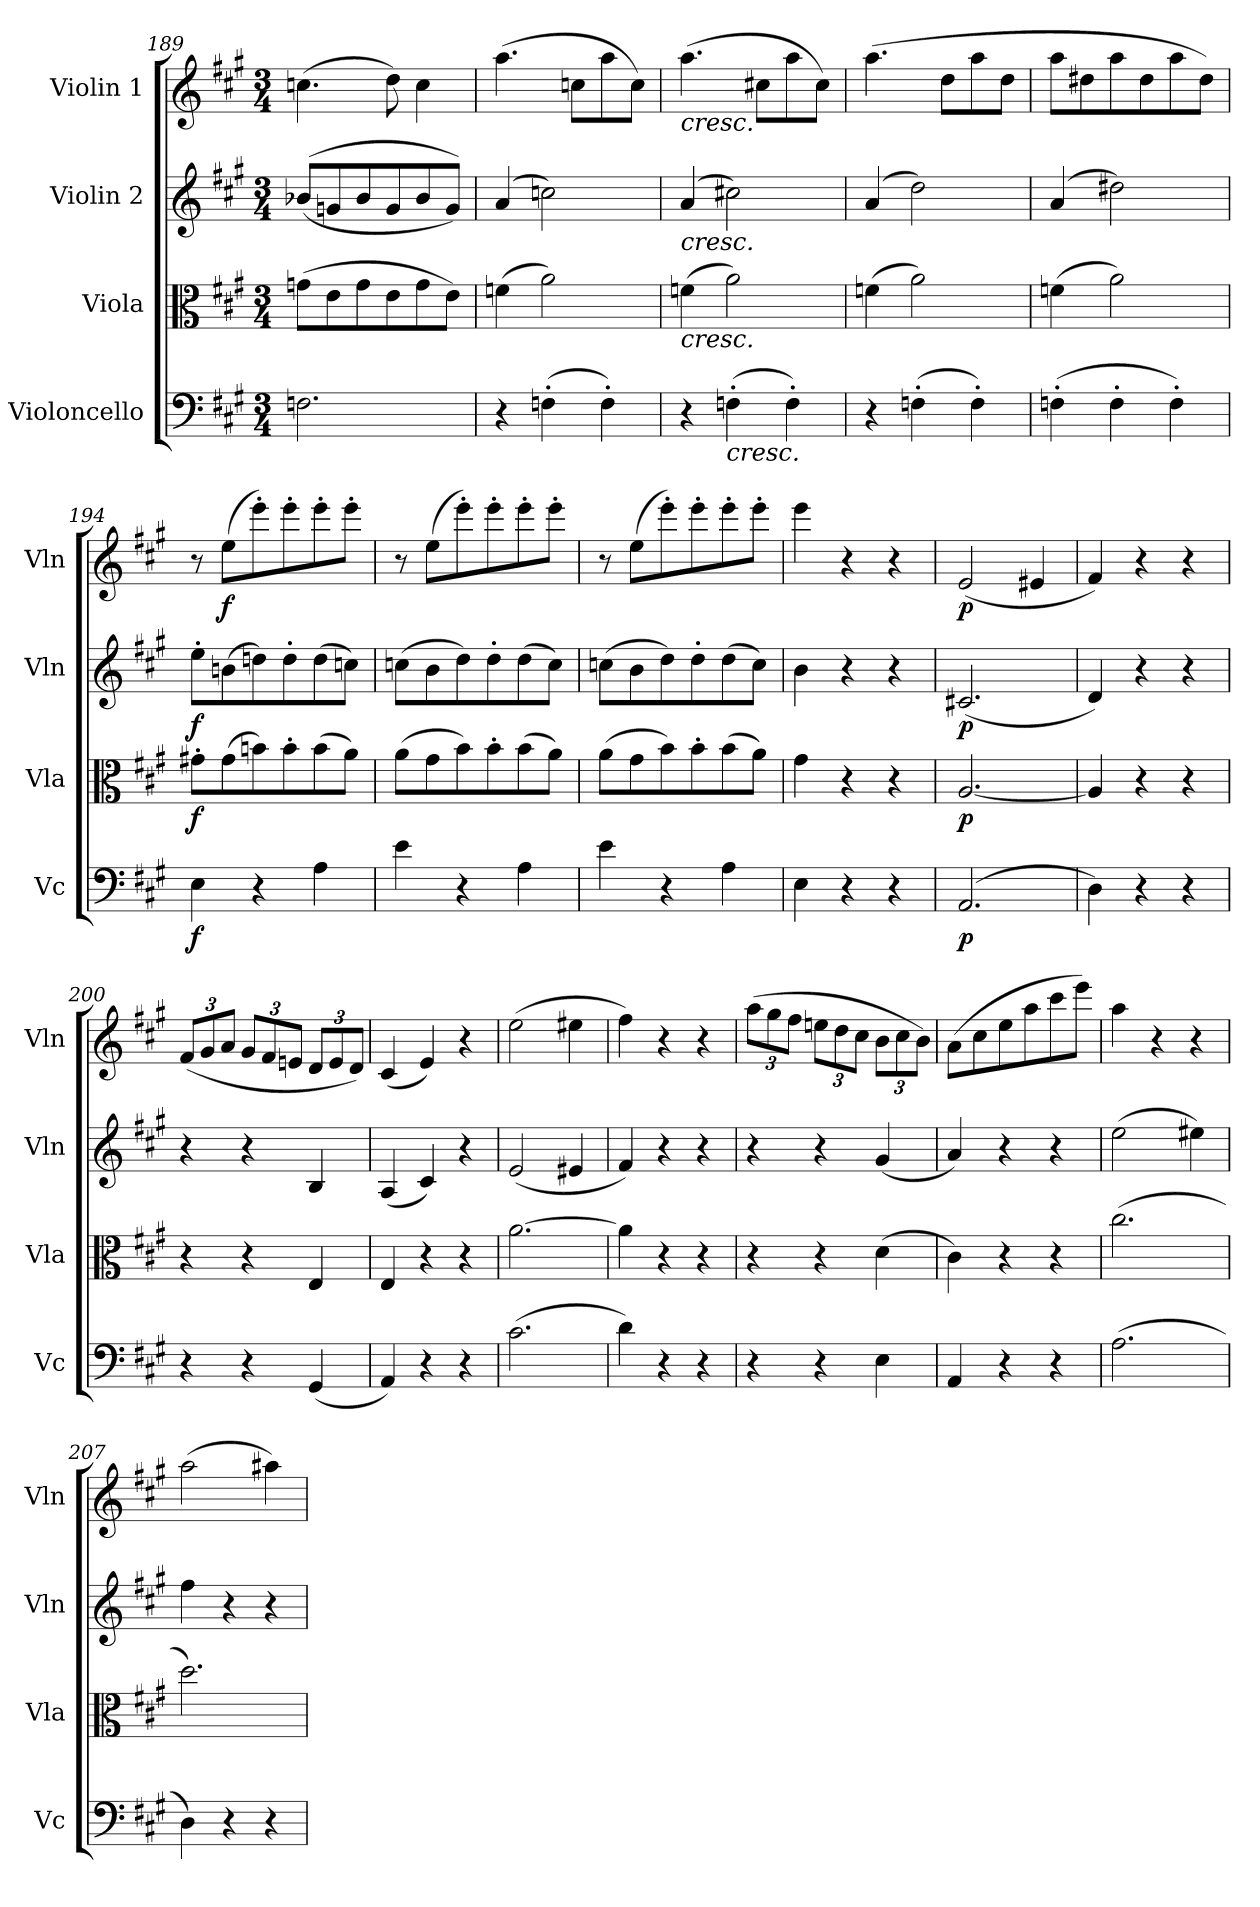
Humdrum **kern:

**kern	**dynam	**kern	**dynam	**kern	**dynam	**kern	**dynam
*part4	*part4	*part3	*part3	*part2	*part2	*part1	*part1
*staff4	*staff4	*staff3	*staff3	*staff2	*staff2	*staff1	*staff1
*I"Violoncello	*	*I"Viola	*	*I"Violin 2	*	*I"Violin 1	*
*I'Vc	*	*I'Vla	*	*I'Vln	*	*I'Vln	*
*clefF4	*	*clefC3	*	*clefG2	*	*clefG2	*
*k[f#c#g#]	*	*k[f#c#g#]	*	*k[f#c#g#]	*	*k[f#c#g#]	*
*M3/4	*	*M3/4	*	*M3/4	*	*M3/4	*
=189	=189	=189	=189	=189	=189	=189	=189
2.Fn\	.	(>8gn\L	.	(<(<8b-X/L	.	(>4.ccn\	.
.	.	8e\	.	8gn/	.	.	.
.	.	8g\	.	8b-/	.	.	.
.	.	8e\	.	8g/	.	8dd\)	.
.	.	8g\	.	8b-/	.	4cc\	.
.	.	8e\J)	.	8g/J))	.	.	.
=190	=190	=190	=190	=190	=190	=190	=190
4r	.	(>4fn\	.	(>4a/	.	(>4.aa\	.
(>4Fn'\	.	2a\)	.	2ccn\)	.	.	.
.	.	.	.	.	.	8ccn\L	.
4F'\)	.	.	.	.	.	8aa\	.
.	.	.	.	.	.	8cc\J)	.
!!LO:PB:g=z
=191	=191	=191	=191	=191	=191	=191	=191
!	!	!	!	!	!	!LO:TX:b:i:t=cresc.	!
!	!	!	!	!LO:TX:b:i:t=cresc.	!	!	!
!	!	!LO:TX:b:i:t=cresc.	!	!	!	!	!
4r	.	(>4fn\	.	(>4a/	.	(>4.aa\	.
!LO:TX:b:i:t=cresc.	!	!	!	!	!	!	!
(>4Fn'\	.	2a\)	.	2cc#X\)	.	.	.
.	.	.	.	.	.	8cc#X\L	.
4F'\)	.	.	.	.	.	8aa\	.
.	.	.	.	.	.	8cc#\J)	.
=192	=192	=192	=192	=192	=192	=192	=192
4r	.	(>4fn\	.	(>4a/	.	(>4.aa\	.
(>4Fn'\	.	2a\)	.	2dd\)	.	.	.
.	.	.	.	.	.	8dd\L	.
4F'\)	.	.	.	.	.	8aa\	.
.	.	.	.	.	.	8dd\J	.
=193	=193	=193	=193	=193	=193	=193	=193
(>4Fn'\	.	(>4fn\	.	(>4a/	.	8aa\L	.
.	.	.	.	.	.	8dd#X\	.
4F'\	.	2a\)	.	2dd#X\)	.	8aa\	.
.	.	.	.	.	.	8dd#\	.
4F'\)	.	.	.	.	.	8aa\	.
.	.	.	.	.	.	8dd#\J)	.
=194	=194	=194	=194	=194	=194	=194	=194
!	!LO:DY:b	!	!LO:DY:b	!	!LO:DY:b	!	!
4E\	f	8g#X'\L	f	8ee'\L	f	8r	.
!	!	!	!	!	!	!	!LO:DY:b
.	.	(>8g#\	.	(>8bn\	.	(>8ee\L	f
4r	.	8bn\)	.	8ddn\)	.	8eee'\)	.
.	.	8b'\	.	8dd'\	.	8eee'\	.
4A\	.	(>8b\	.	(>8dd\	.	8eee'\	.
.	.	8a\J)	.	8ccn\J)	.	8eee'\J	.
=195	=195	=195	=195	=195	=195	=195	=195
4e\	.	(>8a\L	.	(>8ccn\L	.	8r	.
.	.	8g#\	.	8b\	.	(>8ee\L	.
4r	.	8b\)	.	8dd\)	.	8eee'\)	.
.	.	8b'\	.	8dd'\	.	8eee'\	.
4A\	.	(>8b\	.	(>8dd\	.	8eee'\	.
.	.	8a\J)	.	8cc\J)	.	8eee'\J	.
=196	=196	=196	=196	=196	=196	=196	=196
4e\	.	(>8a\L	.	(>8ccn\L	.	8r	.
.	.	8g#\	.	8b\	.	(>8ee\L	.
4r	.	8b\)	.	8dd\)	.	8eee'\)	.
.	.	8b'\	.	8dd'\	.	8eee'\	.
4A\	.	(>8b\	.	(>8dd\	.	8eee'\	.
.	.	8a\J)	.	8cc\J)	.	8eee'\J	.
=197	=197	=197	=197	=197	=197	=197	=197
4E\	.	4g#\	.	4b\	.	4eee\	.
4r	.	4r	.	4r	.	4r	.
4r	.	4r	.	4r	.	4r	.
=198	=198	=198	=198	=198	=198	=198	=198
!	!LO:DY:b	!	!LO:DY:b	!	!LO:DY:b	!	!LO:DY:b
(>2.AA/	p	[2.A/	p	(<2.c#X/	p	(<2e/	p
.	.	.	.	.	.	4e#X/	.
=199	=199	=199	=199	=199	=199	=199	=199
4D\)	.	4A/]	.	4d/)	.	4f#/)	.
4r	.	4r	.	4r	.	4r	.
4r	.	4r	.	4r	.	4r	.
=200	=200	=200	=200	=200	=200	=200	=200
*	*	*	*	*	*	*Xbrackettup	*
4r	.	4r	.	4r	.	(<12f#/L	.
.	.	.	.	.	.	12g#/	.
.	.	.	.	.	.	12a/J	.
4r	.	4r	.	4r	.	12g#/L	.
.	.	.	.	.	.	12f#/	.
.	.	.	.	.	.	12en/J	.
(<4GG#/	.	4E/	.	4B/	.	12d/L	.
.	.	.	.	.	.	12e/	.
.	.	.	.	.	.	12d/J)	.
=201	=201	=201	=201	=201	=201	=201	=201
4AA/)	.	4E/	.	(<4A/	.	(<4c#/	.
4r	.	4r	.	4c#/)	.	4e/)	.
4r	.	4r	.	4r	.	4r	.
!!LO:LB:g=z
=202	=202	=202	=202	=202	=202	=202	=202
(>2.c#\	.	[2.a\	.	(<2e/	.	(>2ee\	.
.	.	.	.	4e#X/	.	4ee#X\	.
=203	=203	=203	=203	=203	=203	=203	=203
4d\)	.	4a\]	.	4f#/)	.	4ff#\)	.
4r	.	4r	.	4r	.	4r	.
4r	.	4r	.	4r	.	4r	.
=204	=204	=204	=204	=204	=204	=204	=204
4r	.	4r	.	4r	.	(>12aa\L	.
.	.	.	.	.	.	12gg#\	.
.	.	.	.	.	.	12ff#\J	.
4r	.	4r	.	4r	.	12een\L	.
.	.	.	.	.	.	12dd\	.
.	.	.	.	.	.	12cc#\J	.
4E\	.	(>4d\	.	(<4g#/	.	12b\L	.
.	.	.	.	.	.	12cc#\	.
.	.	.	.	.	.	12b\J)	.
=205	=205	=205	=205	=205	=205	=205	=205
4AA/	.	4c#\)	.	4a/)	.	(>8a\L	.
.	.	.	.	.	.	8cc#\	.
4r	.	4r	.	4r	.	8ee\	.
.	.	.	.	.	.	8aa\	.
4r	.	4r	.	4r	.	8ccc#\	.
.	.	.	.	.	.	8eee\J)	.
=206	=206	=206	=206	=206	=206	=206	=206
(>2.A\	.	(>2.cc#\	.	(>2ee\	.	4aa\	.
.	.	.	.	.	.	4r	.
.	.	.	.	4ee#X\)	.	4r	.
=207	=207	=207	=207	=207	=207	=207	=207
4D\)	.	2.dd\)	.	4ff#\	.	(>2aa\	.
4r	.	.	.	4r	.	.	.
4r	.	.	.	4r	.	4aa#X\)	.
=	=	=	=	=	=	=	=
*-	*-	*-	*-	*-	*-	*-	*-
